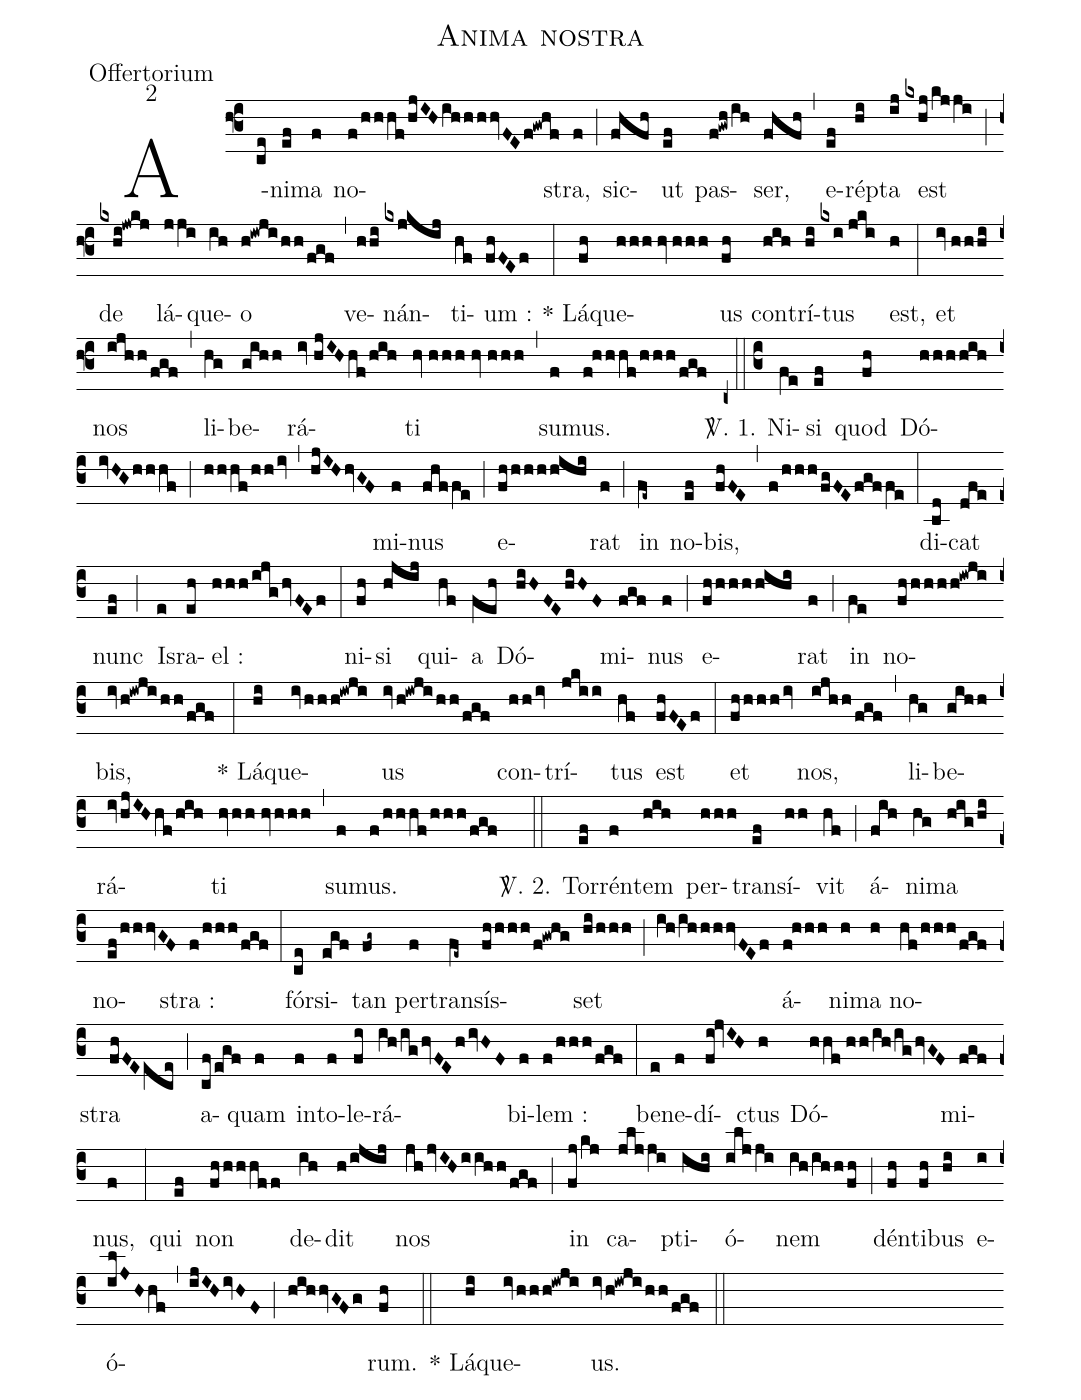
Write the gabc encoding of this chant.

name:Anima nostra;
office-part:Offertorium;
mode:2;
%%
(f3) A(ce)ni(ef)ma(f) no(f/hhhf/hjIHihhhhvFEf!gwhf)stra,(f) (;) sic(fhfh)ut(ef) pas(f!gwh/ih)ser,(fhfh) (,) e(ef)ré(hi)pta(ij) est(kxhj/kjji) (;) de(kxhi!jwkj) lá(jji)que(ih)o(h!iwji/hh/fgf) (,) ve(hhi)nán(kxjkij)ti(hf)um :(fhFEf) (:) * Lá(fh)que(hhh//hv//hhh)us(fh) con(hih)trí(hi)tus(kxi//jki) est,(h) (:) et(iv//hhhi) nos(ijhh/fgf) (,) li(hg)be(gihh)rá(iv//hjIHhf/hih)ti(hv//hhh//hv//hhh) (,) su(f)mus.(f!hhhf/hhh/fgf) (z0::c3)
<sp>V/</sp>. 1. Ni(fe)si(ef) quod(fh) Dó(hhhhihivHGhhhf)(;)(hhhf/hhiv)(,)(hjIHhvGF)mi(f)nus(fhffe) (;) e(fhhhhhihi)rat(f) (;) in(fe~) no(ef)bis,(fhFE) (,) (f/hhh/fgFEfgffe) (:) di(bd)cat(dfe) nunc(ef) (;) Is(e)ra(eh)el :(hhh/ijghvFEf) (:) ni(fh)si(hjij) qui(hf)a(feh) Dó(hiHFEhiHF)mi(fgf)nus(f) (;) e(fhhhhhihi)rat(f) (;) in(fe) no(fhhhhh!iwji)bis,(ivh!iwji/hh/fgf) (:) * Lá(hi)que(ivhhh!iwji)us(ivh!iwjih/h/fgf) con(hhiv)trí(jkii)tus(hf) est(fhFEf) (:) et(fhhhhiv) nos,(ijhh/fgf) (,) li(hg)be(gihh)rá(iv/hjIHhf/hih)ti(hvhh//hvhhh) (,) su(f)mus.(f/hhhf/hhh/fgf) (::)
<sp>V/</sp>. 2. Tor(ef)rén(f)tem(hih) per(hhh)trans(ef)í(hh)vit(hf) (;) á(fih)ni(hg)ma(hig/hi) no(ef/hhhvGF)stra :(f/hhh/fgf) (:) fór(ce)si(egf)tan(fg~) per(f)trans(fe~)ís(fhhhh/f!gwhg)set(hi/hhh) (;) (ih/ihhhhvFEf) á(f!hhh)ni(h)ma(h) no(hf/hhh/fgf)stra(fhFEece) (;) a(cf/egf)quam(f) in(f)to(f)le(fi)rá(ih/ighvFEhivHF)bi(f)lem :(f/hhh/fgf) (:) be(e)ne(f)dí(fi!jvIH)ctus(h) Dó(hhf//hh/ih/ighvGF)mi(fgf)nus,(f) (:) qui(ef) non(fhhhhff) de(ih)dit(h/ijij) nos(jhjvIHiihh/fgf) (;) in(fj/kj) ca(jljji)pti(ihi)ó(iljji)nem(ih/ihh/fh) (;) dén(fh)ti(fh)bus(hi) e(i)ó(ilJHhf)(,)(ijIHivHF)(;)(hihhvGFg)rum.(fh) (::) * Lá(hi)que(ivhhh!iwji)us.(ivh!iwjihh/fgf) (::)
